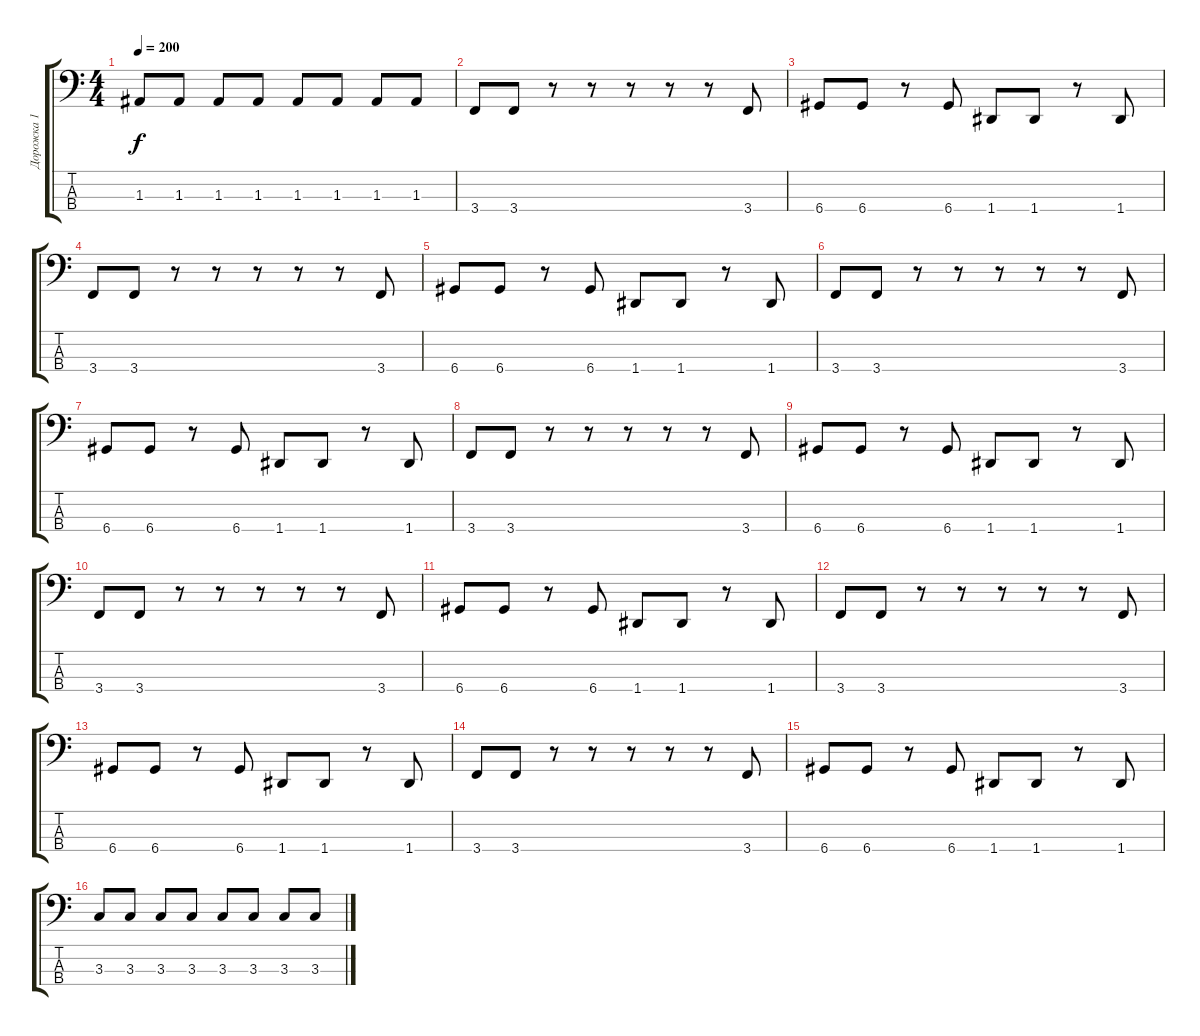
\track ("Дорожка 1" "Дорожка 1") {instrument electricbassfinger}
\staff {score tabs}
\tuning (G2 D2 A1 D1) {hide}
\ts (4 4)
\tempo 200
\clef f4
\ks c
1.3.8{dy f} 1.3.8 1.3.8 1.3.8 1.3.8 1.3.8 1.3.8 1.3.8 |
3.4.8 3.4.8 r.8 r.8 r.8 r.8 r.8 3.4.8 |
6.4.8 6.4.8 r.8 6.4.8 1.4.8 1.4.8 r.8 1.4.8 |
3.4.8 3.4.8 r.8 r.8 r.8 r.8 r.8 3.4.8 |
6.4.8 6.4.8 r.8 6.4.8 1.4.8 1.4.8 r.8 1.4.8 |
3.4.8 3.4.8 r.8 r.8 r.8 r.8 r.8 3.4.8 |
6.4.8 6.4.8 r.8 6.4.8 1.4.8 1.4.8 r.8 1.4.8 |
3.4.8 3.4.8 r.8 r.8 r.8 r.8 r.8 3.4.8 |
6.4.8 6.4.8 r.8 6.4.8 1.4.8 1.4.8 r.8 1.4.8 |
3.4.8 3.4.8 r.8 r.8 r.8 r.8 r.8 3.4.8 |
6.4.8 6.4.8 r.8 6.4.8 1.4.8 1.4.8 r.8 1.4.8 |
3.4.8 3.4.8 r.8 r.8 r.8 r.8 r.8 3.4.8 |
6.4.8 6.4.8 r.8 6.4.8 1.4.8 1.4.8 r.8 1.4.8 |
3.4.8 3.4.8 r.8 r.8 r.8 r.8 r.8 3.4.8 |
6.4.8 6.4.8 r.8 6.4.8 1.4.8 1.4.8 r.8 1.4.8 |
3.3.8 3.3.8 3.3.8 3.3.8 3.3.8 3.3.8 3.3.8 3.3.8
